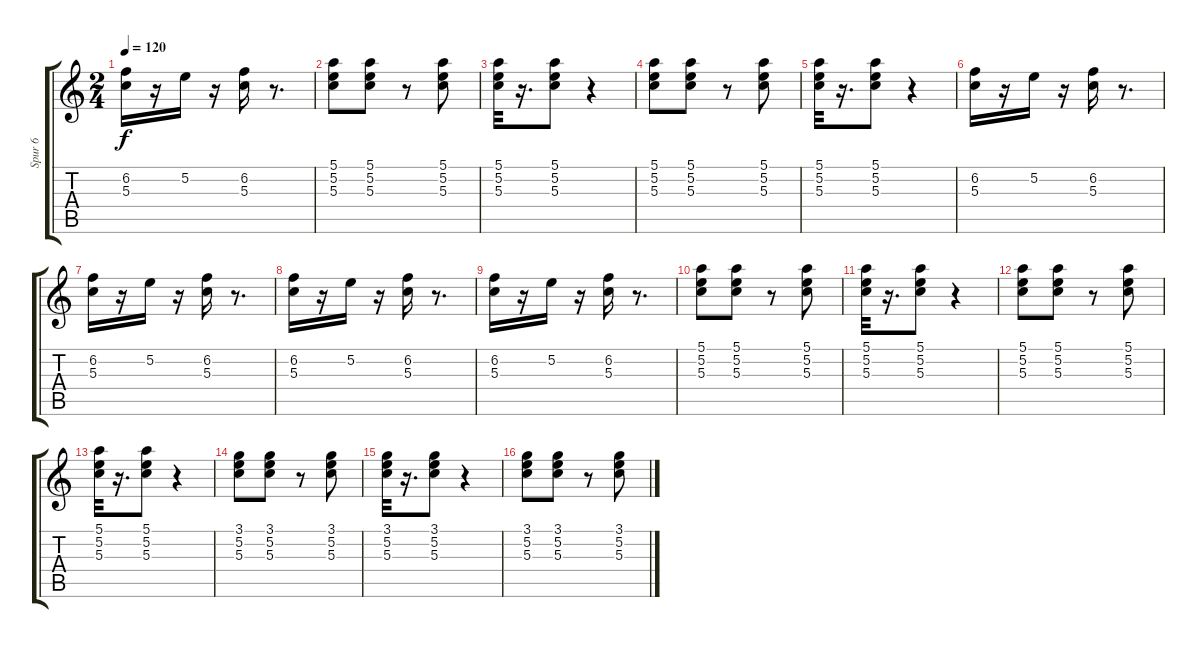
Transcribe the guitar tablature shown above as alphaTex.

\track ("Spur 6" "Spur 6") {instrument acousticguitarsteel}
\staff {score tabs}
\tuning (E4 B3 G3 D3 A2 E2) {hide}
\ts (2 4)
\tempo 120
\clef g2
\ks c
(6.2 5.3).16{dy f} r.16 5.2.16 r.16 (6.2 5.3).16 r.8{d} |
(5.1 5.2 5.3).8 (5.1 5.2 5.3).8 r.8 (5.1 5.2 5.3).8 |
(5.1 5.2 5.3).32 r.16{d} (5.1 5.2 5.3).8 r.4 |
(5.1 5.2 5.3).8 (5.1 5.2 5.3).8 r.8 (5.1 5.2 5.3).8 |
(5.1 5.2 5.3).32 r.16{d} (5.1 5.2 5.3).8 r.4 |
(6.2 5.3).16 r.16 5.2.16 r.16 (6.2 5.3).16 r.8{d} |
(6.2 5.3).16 r.16 5.2.16 r.16 (6.2 5.3).16 r.8{d} |
(6.2 5.3).16 r.16 5.2.16 r.16 (6.2 5.3).16 r.8{d} |
(6.2 5.3).16 r.16 5.2.16 r.16 (6.2 5.3).16 r.8{d} |
(5.1 5.2 5.3).8 (5.1 5.2 5.3).8 r.8 (5.1 5.2 5.3).8 |
(5.1 5.2 5.3).32 r.16{d} (5.1 5.2 5.3).8 r.4 |
(5.1 5.2 5.3).8 (5.1 5.2 5.3).8 r.8 (5.1 5.2 5.3).8 |
(5.1 5.2 5.3).32 r.16{d} (5.1 5.2 5.3).8 r.4 |
(3.1 5.2 5.3).8 (3.1 5.2 5.3).8 r.8 (3.1 5.2 5.3).8 |
(3.1 5.2 5.3).32 r.16{d} (3.1 5.2 5.3).8 r.4 |
(3.1 5.2 5.3).8 (3.1 5.2 5.3).8 r.8 (3.1 5.2 5.3).8
